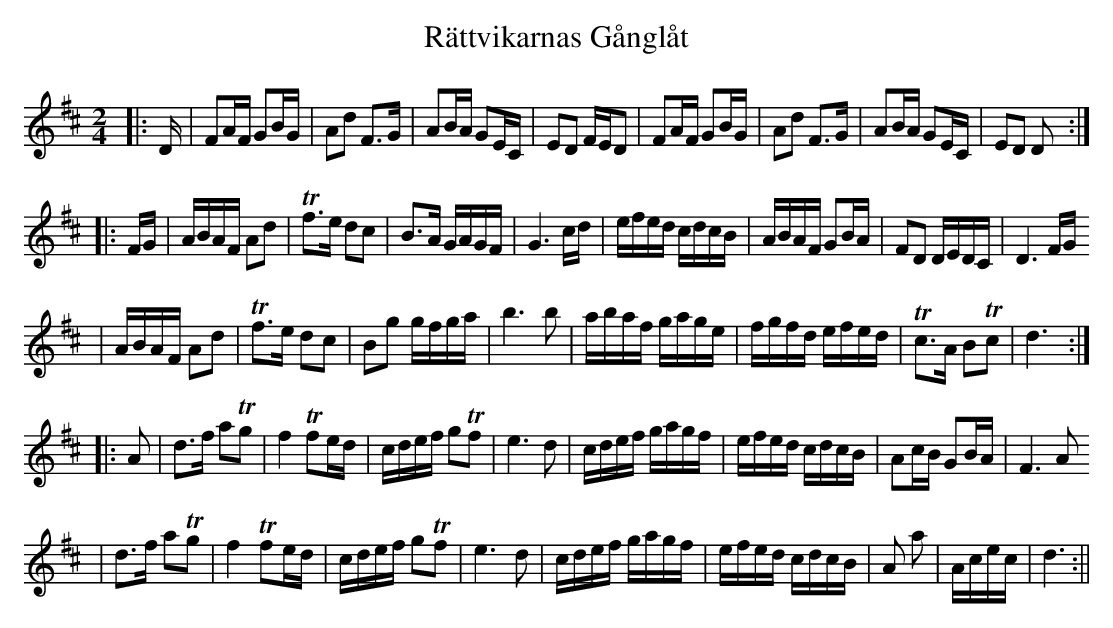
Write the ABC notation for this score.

X:1
T:Rättvikarnas Gånglåt
M:2/4
L:1/16
K:D
|: D \
|  F2AF G2BG | A2d2 F3G | A2BA G2EC | E2D2 FED2 \
|  F2AF G2BG | A2d2 F3G | A2BA G2EC | E2D2 D2 :|
|: FG \
|  ABAF A2d2 | Tf3e d2c2 | B3A GAGF | G6 cd \
|  efed cdcB | ABAF G2BA | F2D2 DEDC | D6 FG
|  ABAF A2d2 | Tf3e d2c2 | B2g2 gfga | b6 b2 \
|  abaf gage | fgfd efed | Tc3A B2Tc2 | d6 :|
|: A2 \
|  d3f a2Tg2 | f4 Tf2ed | cdef g2Tf2 | e6 d2 \
|  cdef gagf | efed cdcB | A2cB G2BA | F6 A2
|  d3f a2Tg2 | f4 Tf2ed | cdef g2Tf2 | e6 d2 \
|  cdef gagf | efed cdcB | A2 a2 | Acec | d6 :||
